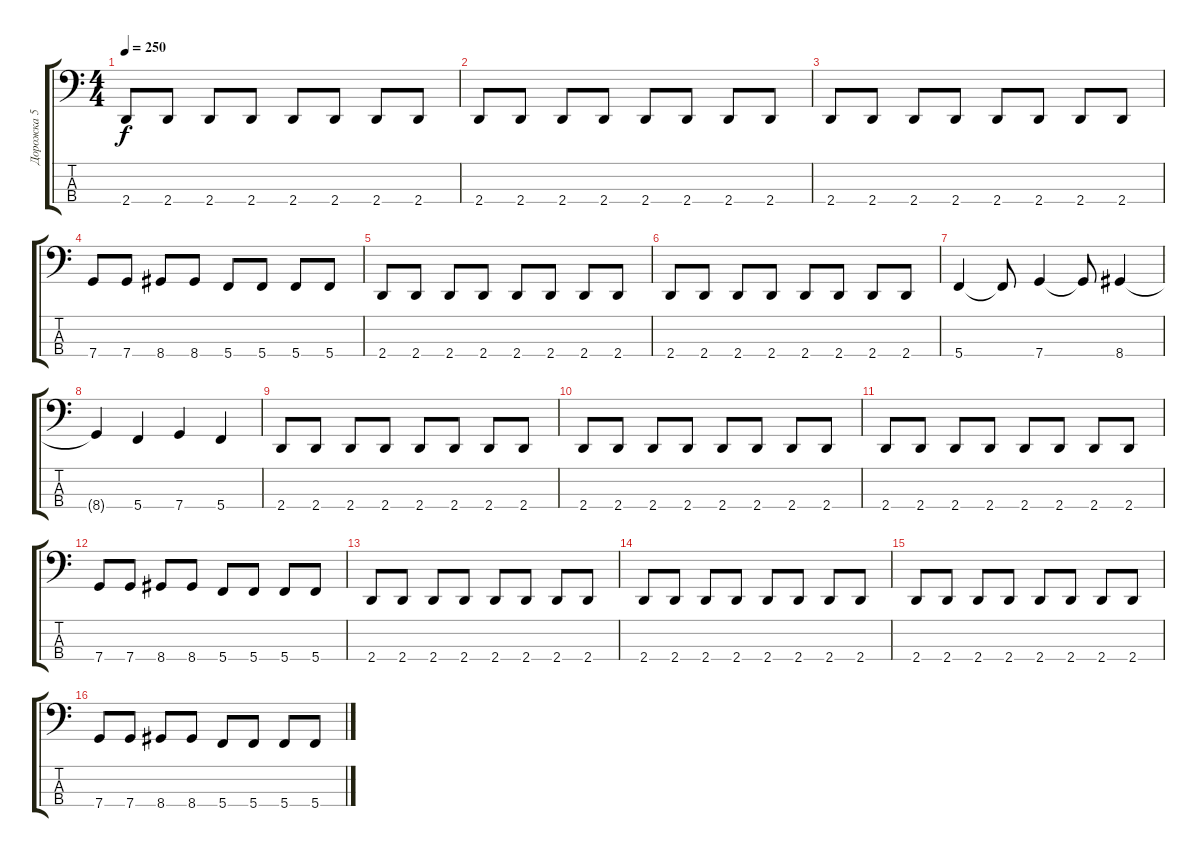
\track ("Дорожка 5" "Дорожка 5") {instrument electricbassfinger}
\staff {score tabs}
\tuning (F2 C2 G1 C1) {hide}
\ts (4 4)
\tempo 250
\clef f4
\ks c
2.4.8{dy f} 2.4.8 2.4.8 2.4.8 2.4.8 2.4.8 2.4.8 2.4.8 |
2.4.8 2.4.8 2.4.8 2.4.8 2.4.8 2.4.8 2.4.8 2.4.8 |
2.4.8 2.4.8 2.4.8 2.4.8 2.4.8 2.4.8 2.4.8 2.4.8 |
7.4.8 7.4.8 8.4.8 8.4.8 5.4.8 5.4.8 5.4.8 5.4.8 |
2.4.8 2.4.8 2.4.8 2.4.8 2.4.8 2.4.8 2.4.8 2.4.8 |
2.4.8 2.4.8 2.4.8 2.4.8 2.4.8 2.4.8 2.4.8 2.4.8 |
5.4.4 5.4{t}.8 7.4.4 7.4{t}.8 8.4.4 |
8.4{t}.4 5.4.4 7.4.4 5.4.4 |
2.4.8 2.4.8 2.4.8 2.4.8 2.4.8 2.4.8 2.4.8 2.4.8 |
2.4.8 2.4.8 2.4.8 2.4.8 2.4.8 2.4.8 2.4.8 2.4.8 |
2.4.8 2.4.8 2.4.8 2.4.8 2.4.8 2.4.8 2.4.8 2.4.8 |
7.4.8 7.4.8 8.4.8 8.4.8 5.4.8 5.4.8 5.4.8 5.4.8 |
2.4.8 2.4.8 2.4.8 2.4.8 2.4.8 2.4.8 2.4.8 2.4.8 |
2.4.8 2.4.8 2.4.8 2.4.8 2.4.8 2.4.8 2.4.8 2.4.8 |
2.4.8 2.4.8 2.4.8 2.4.8 2.4.8 2.4.8 2.4.8 2.4.8 |
7.4.8 7.4.8 8.4.8 8.4.8 5.4.8 5.4.8 5.4.8 5.4.8
